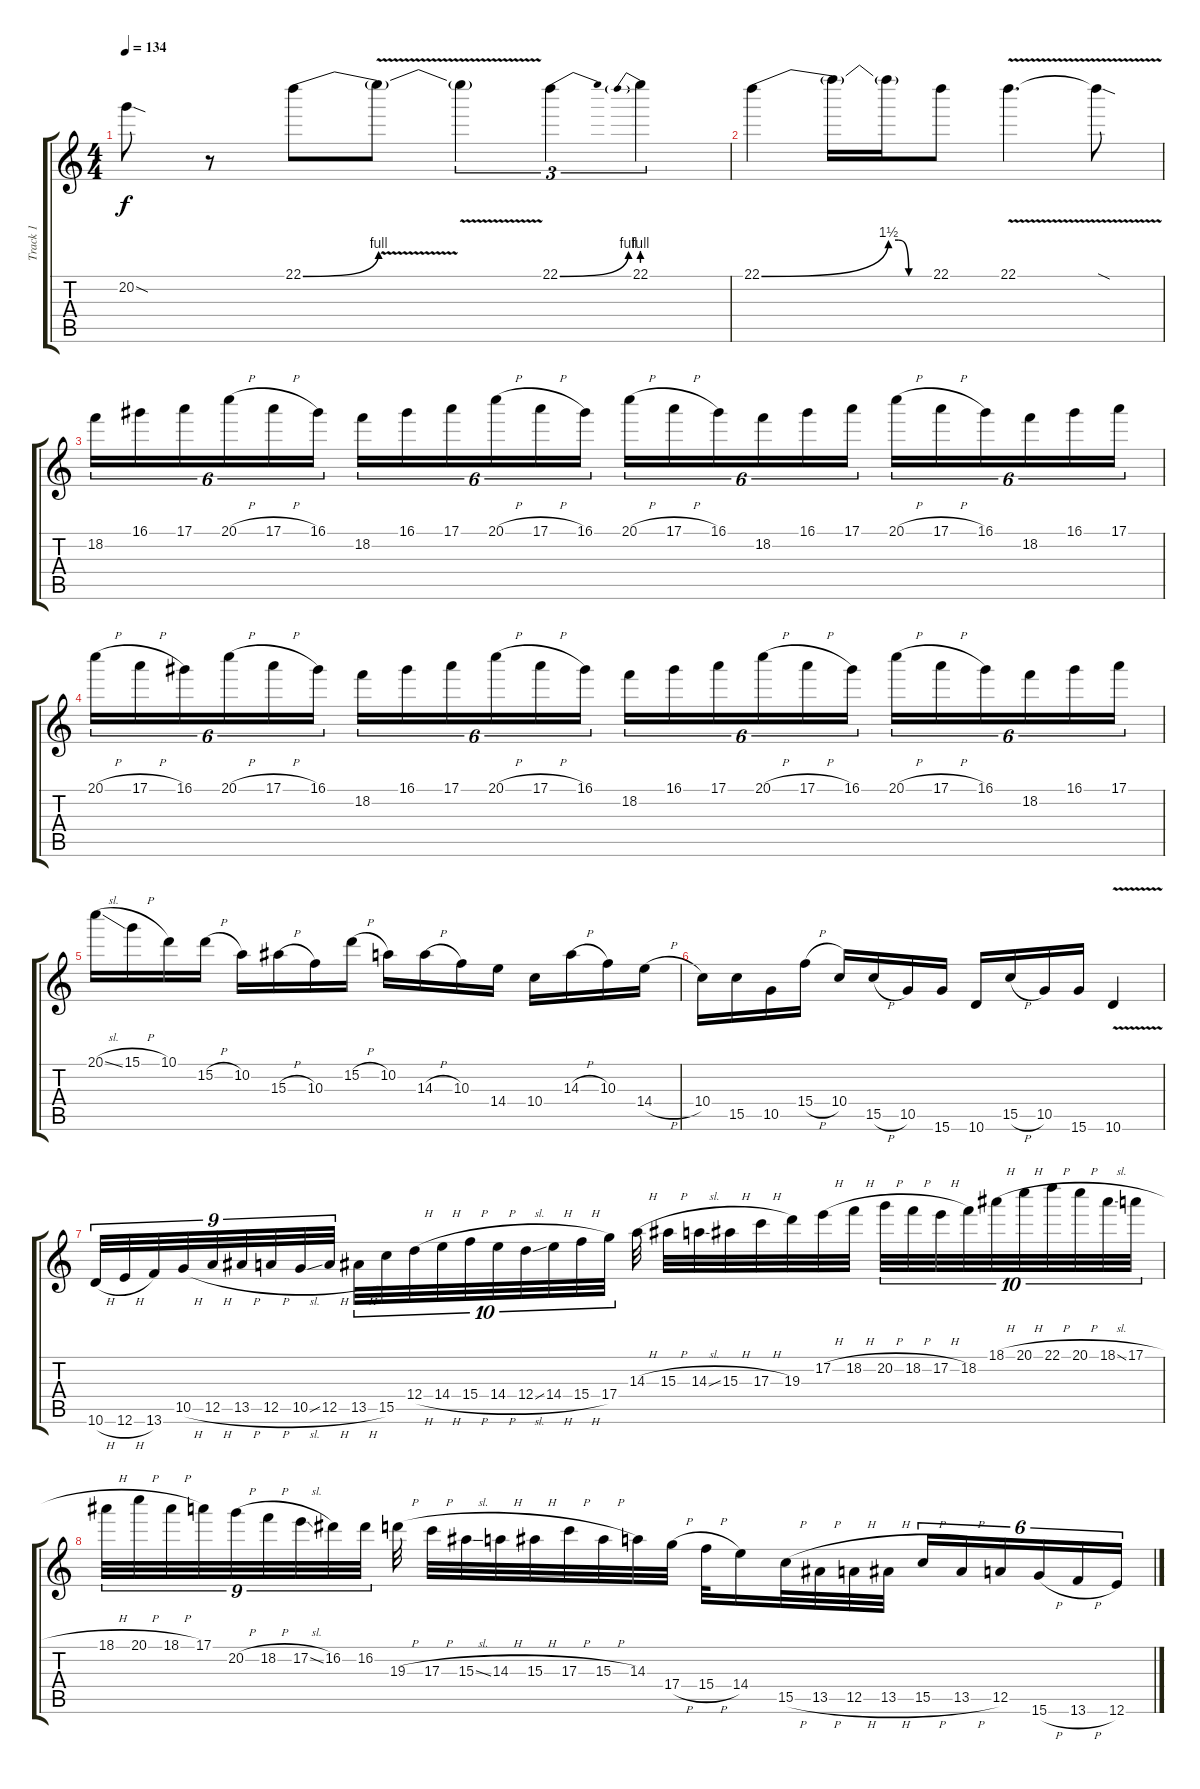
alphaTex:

\track ("Track 1" "Track 1") {instrument distortionguitar}
\staff {score tabs}
\tuning (E4 B3 G3 D3 A2 E2) {hide}
\ts (4 4)
\tempo 134
\clef g2
\ks c
20.2{sod t}.8{dy f} r.8 22.1{be (bend 0 0 60 4)}.8 22.1{v t}.8 22.1{t}.4{tu (3 2)} 22.1{be (bend 0 0 60 4)}.4{tu (3 2)} 22.1{be (prebend 0 4 60 4)}.4{tu (3 2)} |
22.1{be (bend 0 0 60 6)}.4 22.1{t}.16 22.1{be (custom 0 6 15 6 30 0 60 0) t}.16 22.1.8 22.1{v}.4{d} 22.1{sod t}.8 |
18.2.16{tu (6 4)} 16.1.16{tu (6 4)} 17.1.16{tu (6 4)} 20.1{h}.16{tu (6 4)} 17.1{h}.16{tu (6 4)} 16.1.16{tu (6 4)} 18.2.16{tu (6 4)} 16.1.16{tu (6 4)} 17.1.16{tu (6 4)} 20.1{h}.16{tu (6 4)} 17.1{h}.16{tu (6 4)} 16.1.16{tu (6 4)} 20.1{h}.16{tu (6 4)} 17.1{h}.16{tu (6 4)} 16.1.16{tu (6 4)} 18.2.16{tu (6 4)} 16.1.16{tu (6 4)} 17.1.16{tu (6 4)} 20.1{h}.16{tu (6 4)} 17.1{h}.16{tu (6 4)} 16.1.16{tu (6 4)} 18.2.16{tu (6 4)} 16.1.16{tu (6 4)} 17.1.16{tu (6 4)} |
20.1{h}.16{tu (6 4)} 17.1{h}.16{tu (6 4)} 16.1.16{tu (6 4)} 20.1{h}.16{tu (6 4)} 17.1{h}.16{tu (6 4)} 16.1.16{tu (6 4)} 18.2.16{tu (6 4)} 16.1.16{tu (6 4)} 17.1.16{tu (6 4)} 20.1{h}.16{tu (6 4)} 17.1{h}.16{tu (6 4)} 16.1.16{tu (6 4)} 18.2.16{tu (6 4)} 16.1.16{tu (6 4)} 17.1.16{tu (6 4)} 20.1{h}.16{tu (6 4)} 17.1{h}.16{tu (6 4)} 16.1.16{tu (6 4)} 20.1{h}.16{tu (6 4)} 17.1{h}.16{tu (6 4)} 16.1.16{tu (6 4)} 18.2.16{tu (6 4)} 16.1.16{tu (6 4)} 17.1.16{tu (6 4)} |
20.1{sl}.16 15.1{h}.16 10.1.16 15.2{h}.16 10.2.16 15.3{h}.16 10.3.16 15.2{h}.16 10.2.16 14.3{h}.16 10.3.16 14.4.16 10.4.16 14.3{h}.16 10.3.16 14.4{h}.16 |
10.4.16 15.5.16 10.5.16 15.4{h}.16 10.4.16 15.5{h}.16 10.5.16 15.6.16 10.6.16 15.5{h}.16 10.5.16 15.6.16 10.6{v}.4 |
10.6{h}.32{tu (9 8)} 12.6{h}.32{tu (9 8)} 13.6.32{tu (9 8)} 10.5{h}.32{tu (9 8)} 12.5{h}.32{tu (9 8)} 13.5{h}.32{tu (9 8)} 12.5{h}.32{tu (9 8)} 10.5{sl}.32{tu (9 8)} 12.5{h}.32{tu (9 8)} 13.5{h}.32{tu (10 8)} 15.5.32{tu (10 8)} 12.4{h}.32{tu (10 8)} 14.4{h}.32{tu (10 8)} 15.4{h}.32{tu (10 8)} 14.4{h}.32{tu (10 8)} 12.4{sl}.32{tu (10 8)} 14.4{h}.32{tu (10 8)} 15.4{h}.32{tu (10 8)} 17.4.32{tu (10 8)} 14.3{h}.32 15.3{h}.32 14.3{sl}.32 15.3{h}.32 17.3{h}.32 19.3.32 17.2{h}.32 18.2{h}.32 20.2{h}.32{tu (10 8)} 18.2{h}.32{tu (10 8)} 17.2{h}.32{tu (10 8)} 18.2.32{tu (10 8)} 18.1{h}.32{tu (10 8)} 20.1{h}.32{tu (10 8)} 22.1{h}.32{tu (10 8)} 20.1{h}.32{tu (10 8)} 18.1{sl}.32{tu (10 8)} 17.1{h}.32{tu (10 8)} |
18.1{h}.32{tu (9 8)} 20.1{h}.32{tu (9 8)} 18.1{h}.32{tu (9 8)} 17.1.32{tu (9 8)} 20.2{h}.32{tu (9 8)} 18.2{h}.32{tu (9 8)} 17.2{sl}.32{tu (9 8)} 16.2.32{tu (9 8)} 16.2.32{tu (9 8)} 19.3{h}.32 17.3{h}.32 15.3{sl}.32 14.3{h}.32 15.3{h}.32 17.3{h}.32 15.3{h}.32 14.3.32 17.4{h}.32 15.4{h}.32 14.4.16 15.5{h}.32 13.5{h}.32 12.5{h}.32 13.5{h}.32 15.5{h}.16{tu (6 4)} 13.5{h}.16{tu (6 4)} 12.5.16{tu (6 4)} 15.6{h}.16{tu (6 4)} 13.6{h}.16{tu (6 4)} 12.6.16{tu (6 4)}
